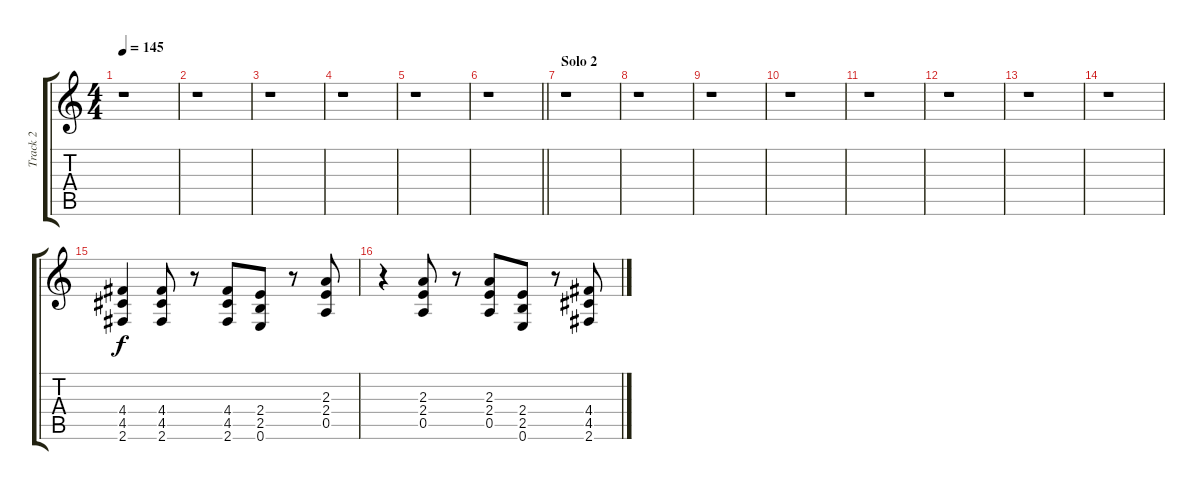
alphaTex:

\track ("Track 2" "Track 2") {instrument overdrivenguitar}
\staff {score tabs}
\tuning (E4 B3 G3 D3 A2 E2) {hide}
\ts (4 4)
\tempo 145
\clef g2
\ks c
r.1{dy f} |
r.1 |
r.1 |
r.1 |
r.1 |
\barLineRight lightlight
r.1 |
\section ("" "Solo 2")
r.1 |
r.1 |
r.1 |
r.1 |
r.1 |
r.1 |
r.1 |
r.1 |
(4.4 4.5 2.6).4 (4.4 4.5 2.6).8 r.8 (4.4 4.5 2.6).8 (2.4 2.5 0.6).8 r.8 (2.3 2.4 0.5).8 |
r.4 (2.3 2.4 0.5).8 r.8 (2.3 2.4 0.5).8 (2.4 2.5 0.6).8 r.8 (4.4 4.5 2.6).8
